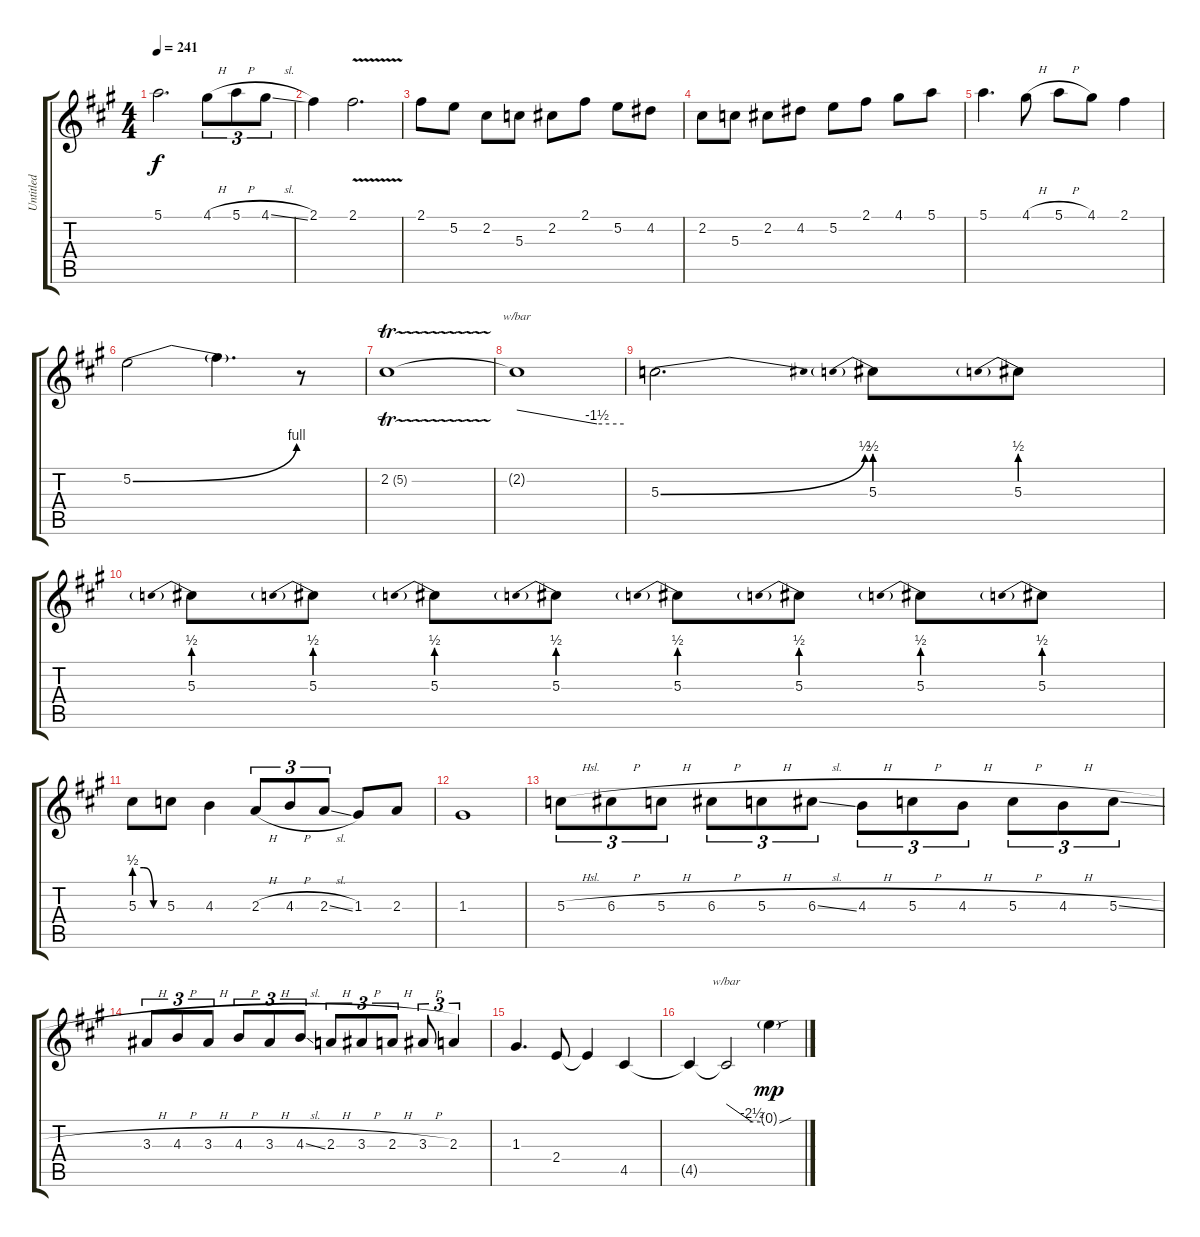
\track ("Untitled" "Untitled") {instrument distortionguitar}
\staff {score tabs}
\tuning (E4 B3 G3 D3 A2 E2) {hide}
\ts (4 4)
\tempo 241
\clef g2
\ks a
5.1.2{d dy f} 4.1{h}.8{tu (3 2)} 5.1{h}.8{tu (3 2)} 4.1{sl}.8{tu (3 2)} |
2.1.4 2.1{v}.2{d} |
2.1.8 5.2.8 2.2.8 5.3.8 2.2.8 2.1.8 5.2.8 4.2.8 |
2.2.8 5.3.8 2.2.8 4.2.8 5.2.8 2.1.8 4.1.8 5.1.8 |
5.1.4{d} 4.1{h}.8 5.1{h}.8 4.1.8 2.1.4 |
5.2{be (bend 0 0 60 4)}.2 5.2{t}.4{d} r.8 |
2.2{tr (5 32)}.1 |
2.2{t}.1{tbe (custom default 0 0 45 -6 60 -6)} |
5.3{be (bend 0 0 60 2)}.2{d} 5.3{be (prebend 0 2 60 2)}.8 5.3{be (prebend 0 2 60 2)}.8 |
5.3{be (prebend 0 2 60 2)}.8 5.3{be (prebend 0 2 60 2)}.8 5.3{be (prebend 0 2 60 2)}.8 5.3{be (prebend 0 2 60 2)}.8 5.3{be (prebend 0 2 60 2)}.8 5.3{be (prebend 0 2 60 2)}.8 5.3{be (prebend 0 2 60 2)}.8 5.3{be (prebend 0 2 60 2)}.8 |
5.3{be (custom 0 2 20 2 40 0 60 0)}.8 5.3.8 4.3.4 2.3{h}.8{tu (3 2)} 4.3{h}.8{tu (3 2)} 2.3{sl}.8{tu (3 2)} 1.3.8 2.3.8 |
1.3.1 |
5.3{h}.8{tu (3 2)} 6.3{h}.8{tu (3 2)} 5.3{h}.8{tu (3 2)} 6.3{h}.8{tu (3 2)} 5.3{h}.8{tu (3 2)} 6.3{sl}.8{tu (3 2)} 4.3{h}.8{tu (3 2)} 5.3{h}.8{tu (3 2)} 4.3{h}.8{tu (3 2)} 5.3{h}.8{tu (3 2)} 4.3{h}.8{tu (3 2)} 5.3{sl}.8{tu (3 2)} |
3.3{h}.8{tu (3 2)} 4.3{h}.8{tu (3 2)} 3.3{h}.8{tu (3 2)} 4.3{h}.8{tu (3 2)} 3.3{h}.8{tu (3 2)} 4.3{sl}.8{tu (3 2)} 2.3{h}.8{tu (3 2)} 3.3{h}.8{tu (3 2)} 2.3{h}.8{tu (3 2)} 3.3{h}.8{tu (3 2)} 2.3.4{tu (3 2)} |
1.3.4{d} 2.4.8 2.4{t}.4 4.5.4 |
4.5{t}.4 4.5{t}.2{tbe (custom default 0 0 45 -10 60 -10)} 0.1{sou g}.4{dy mp}
